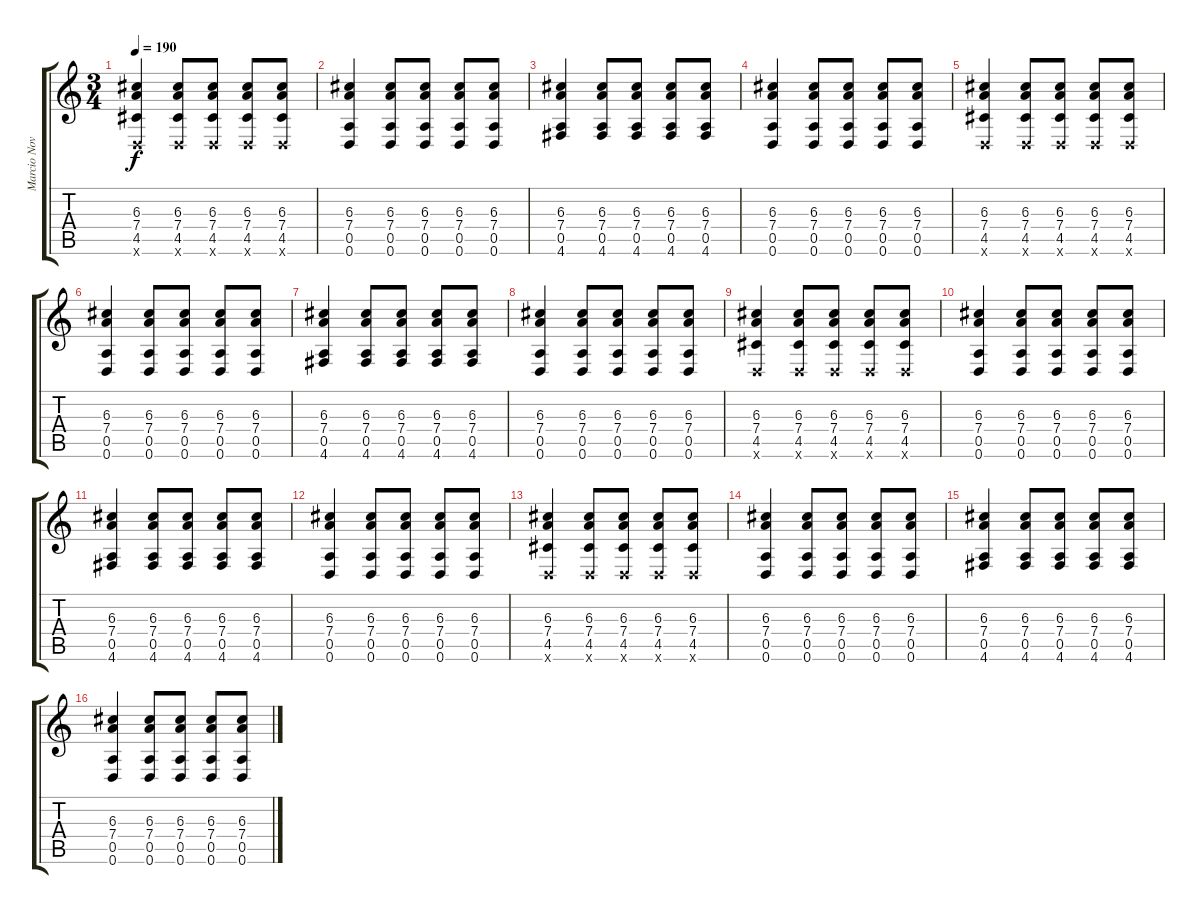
\track ("Marcio Novelli" "Marcio Nov") {instrument acousticguitarsteel}
\staff {score tabs}
\tuning (E4 B3 G3 D3 A2 D2) {hide}
\ts (3 4)
\tempo 190
\clef g2
\ks c
(6.3 7.4 4.5 0.6{x}).4{dy f} (6.3 7.4 4.5 0.6{x}).8 (6.3 7.4 4.5 0.6{x}).8 (6.3 7.4 4.5 0.6{x}).8 (6.3 7.4 4.5 0.6{x}).8 |
(6.3 7.4 0.5 0.6).4 (6.3 7.4 0.5 0.6).8 (6.3 7.4 0.5 0.6).8 (6.3 7.4 0.5 0.6).8 (6.3 7.4 0.5 0.6).8 |
(6.3 7.4 0.5 4.6).4 (6.3 7.4 0.5 4.6).8 (6.3 7.4 0.5 4.6).8 (6.3 7.4 0.5 4.6).8 (6.3 7.4 0.5 4.6).8 |
(6.3 7.4 0.5 0.6).4 (6.3 7.4 0.5 0.6).8 (6.3 7.4 0.5 0.6).8 (6.3 7.4 0.5 0.6).8 (6.3 7.4 0.5 0.6).8 |
(6.3 7.4 4.5 0.6{x}).4 (6.3 7.4 4.5 0.6{x}).8 (6.3 7.4 4.5 0.6{x}).8 (6.3 7.4 4.5 0.6{x}).8 (6.3 7.4 4.5 0.6{x}).8 |
(6.3 7.4 0.5 0.6).4 (6.3 7.4 0.5 0.6).8 (6.3 7.4 0.5 0.6).8 (6.3 7.4 0.5 0.6).8 (6.3 7.4 0.5 0.6).8 |
(6.3 7.4 0.5 4.6).4 (6.3 7.4 0.5 4.6).8 (6.3 7.4 0.5 4.6).8 (6.3 7.4 0.5 4.6).8 (6.3 7.4 0.5 4.6).8 |
(6.3 7.4 0.5 0.6).4 (6.3 7.4 0.5 0.6).8 (6.3 7.4 0.5 0.6).8 (6.3 7.4 0.5 0.6).8 (6.3 7.4 0.5 0.6).8 |
(6.3 7.4 4.5 0.6{x}).4 (6.3 7.4 4.5 0.6{x}).8 (6.3 7.4 4.5 0.6{x}).8 (6.3 7.4 4.5 0.6{x}).8 (6.3 7.4 4.5 0.6{x}).8 |
(6.3 7.4 0.5 0.6).4 (6.3 7.4 0.5 0.6).8 (6.3 7.4 0.5 0.6).8 (6.3 7.4 0.5 0.6).8 (6.3 7.4 0.5 0.6).8 |
(6.3 7.4 0.5 4.6).4 (6.3 7.4 0.5 4.6).8 (6.3 7.4 0.5 4.6).8 (6.3 7.4 0.5 4.6).8 (6.3 7.4 0.5 4.6).8 |
(6.3 7.4 0.5 0.6).4 (6.3 7.4 0.5 0.6).8 (6.3 7.4 0.5 0.6).8 (6.3 7.4 0.5 0.6).8 (6.3 7.4 0.5 0.6).8 |
(6.3 7.4 4.5 0.6{x}).4 (6.3 7.4 4.5 0.6{x}).8 (6.3 7.4 4.5 0.6{x}).8 (6.3 7.4 4.5 0.6{x}).8 (6.3 7.4 4.5 0.6{x}).8 |
(6.3 7.4 0.5 0.6).4 (6.3 7.4 0.5 0.6).8 (6.3 7.4 0.5 0.6).8 (6.3 7.4 0.5 0.6).8 (6.3 7.4 0.5 0.6).8 |
(6.3 7.4 0.5 4.6).4 (6.3 7.4 0.5 4.6).8 (6.3 7.4 0.5 4.6).8 (6.3 7.4 0.5 4.6).8 (6.3 7.4 0.5 4.6).8 |
(6.3 7.4 0.5 0.6).4 (6.3 7.4 0.5 0.6).8 (6.3 7.4 0.5 0.6).8 (6.3 7.4 0.5 0.6).8 (6.3 7.4 0.5 0.6).8
